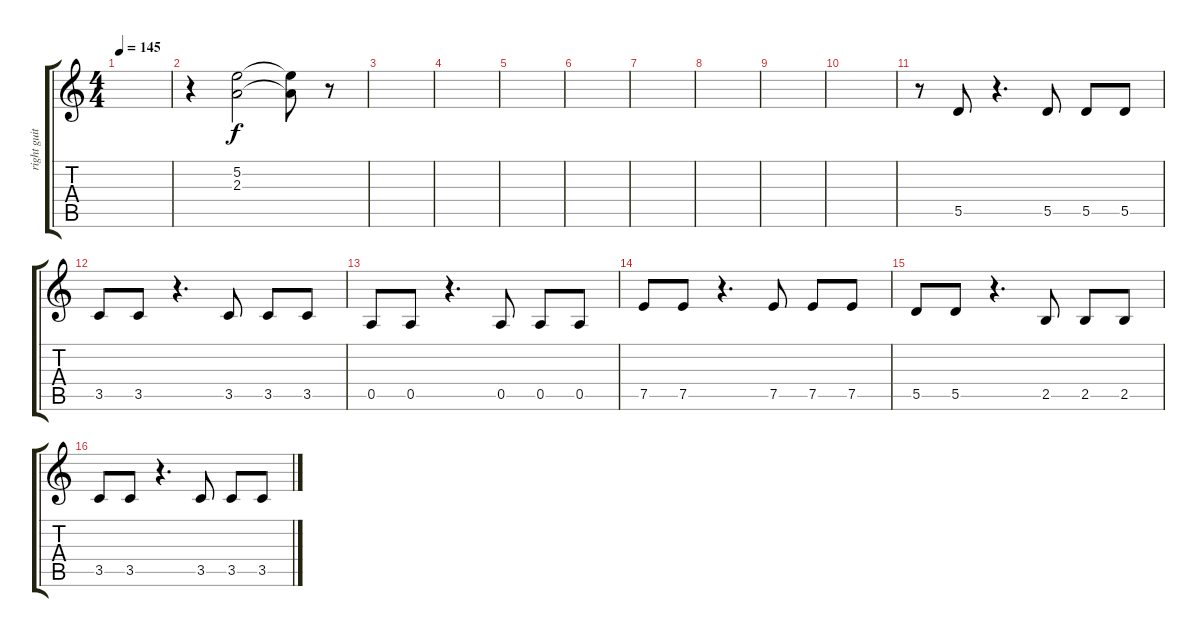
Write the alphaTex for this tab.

\track ("right guitars" "right guit") {instrument electricguitarjazz}
\staff {score tabs}
\tuning (E4 B3 G3 D3 A2 E2) {hide}
\ts (4 4)
\tempo 145
\clef g2
\ks c
|
r.4 (5.2 2.3).2 (5.2{t} 2.3{t}).8 r.8 |
|
|
|
|
|
|
|
|
r.8 5.5.8 r.4{d} 5.5.8 5.5.8 5.5.8 |
3.5.8 3.5.8 r.4{d} 3.5.8 3.5.8 3.5.8 |
0.5.8 0.5.8 r.4{d} 0.5.8 0.5.8 0.5.8 |
7.5.8 7.5.8 r.4{d} 7.5.8 7.5.8 7.5.8 |
5.5.8 5.5.8 r.4{d} 2.5.8 2.5.8 2.5.8 |
3.5.8 3.5.8 r.4{d} 3.5.8 3.5.8 3.5.8
